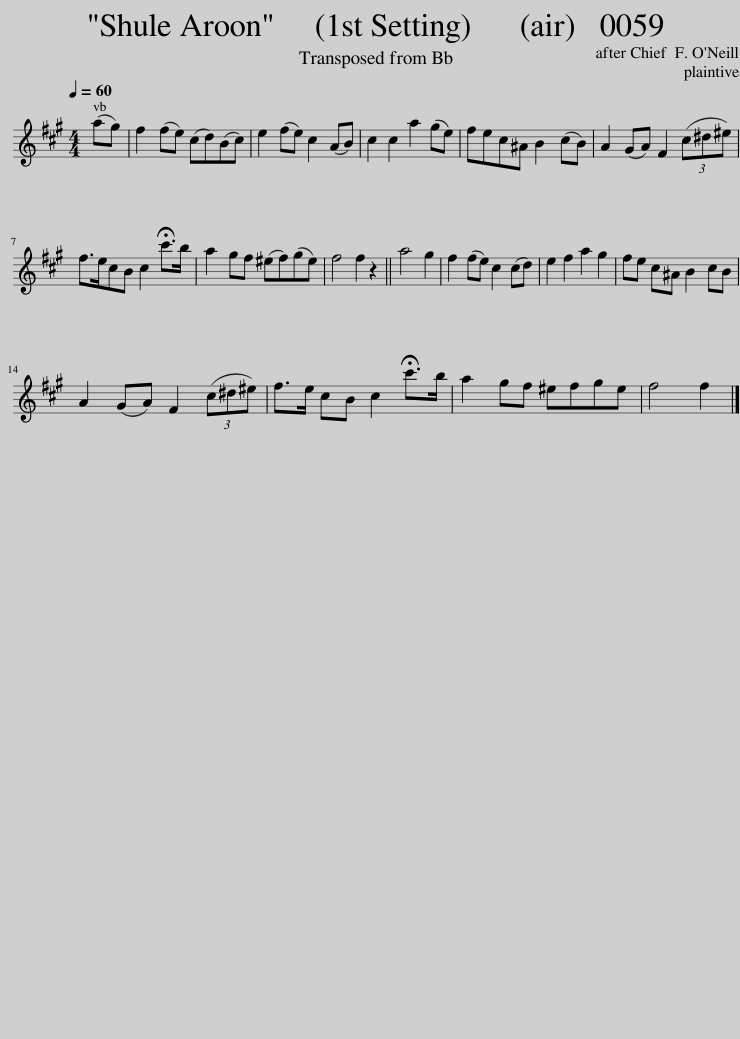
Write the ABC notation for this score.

X:1
L:1/8
Q:1/4=60
M:4/4
I:linebreak $
K:A
V:1 treble
V:1
 (ag) | f2 (fe) (cd)(Bc) | e2 (fe) c2 (AB) | c2 c2 a2 (ge) | fec^A B2 (cB) | %5
 A2 (GA) F2 (3(c^d^e) |$ f>ecB c2 !fermata!c'>b | a2 gf (^ef)(ge) | f4 f2 z2 || a4 g2 | %10
 f2 (fe) c2 (cd) | e2 f2 a2 g2 | fe c^A B2 cB |$ A2 (GA) F2 (3(c^d^e) | f>e cB c2 !fermata!c'>b | %15
 a2 gf ^efge | f4 f2 |] %17
